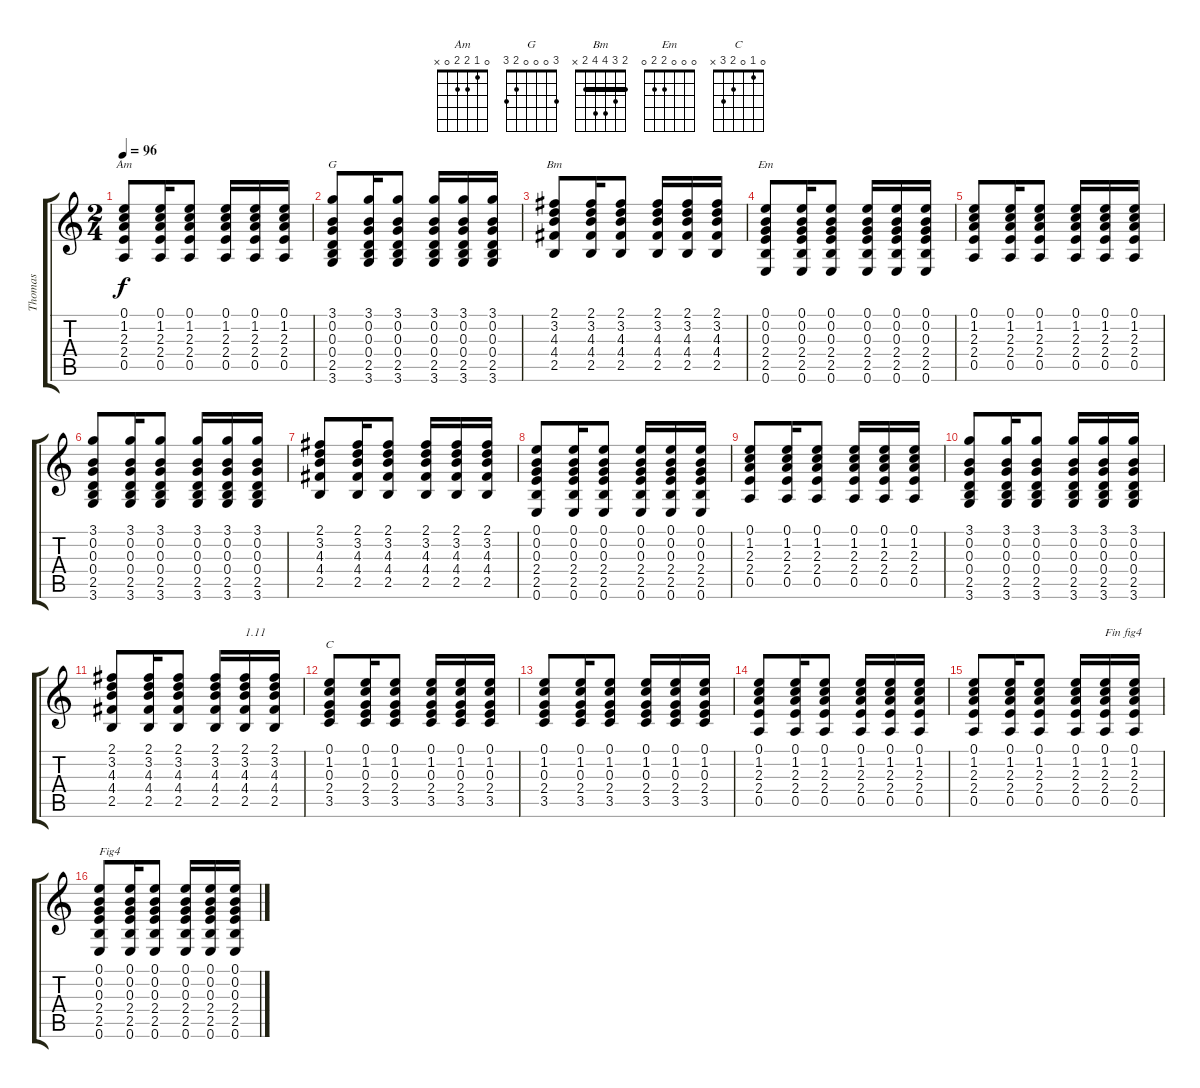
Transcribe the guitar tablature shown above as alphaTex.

\track ("Thomas" "Thomas") {instrument electricguitarjazz}
\staff {score tabs}
\tuning (E4 B3 G3 D3 A2 E2) {hide}
\chord ("Am" 0 1 2 2 0 x)
\chord ("G" 3 0 0 0 2 3)
\chord ("Bm" 2 3 4 4 2 x) {barre 2}
\chord ("Em" 0 0 0 2 2 0)
\chord ("C" 0 1 0 2 3 x)
\ts (2 4)
\tempo 96
\clef g2
\ks c
(0.1 1.2 2.3 2.4 0.5).8{ch "Am" dy f} (0.1 1.2 2.3 2.4 0.5).16 (0.1 1.2 2.3 2.4 0.5).8 (0.1 1.2 2.3 2.4 0.5).16 (0.1 1.2 2.3 2.4 0.5).16 (0.1 1.2 2.3 2.4 0.5).16 |
(3.1 0.2 0.3 0.4 2.5 3.6).8{ch "G"} (3.1 0.2 0.3 0.4 2.5 3.6).16 (3.1 0.2 0.3 0.4 2.5 3.6).8 (3.1 0.2 0.3 0.4 2.5 3.6).16 (3.1 0.2 0.3 0.4 2.5 3.6).16 (3.1 0.2 0.3 0.4 2.5 3.6).16 |
(2.1 3.2 4.3 4.4 2.5).8{ch "Bm"} (2.1 3.2 4.3 4.4 2.5).16 (2.1 3.2 4.3 4.4 2.5).8 (2.1 3.2 4.3 4.4 2.5).16 (2.1 3.2 4.3 4.4 2.5).16 (2.1 3.2 4.3 4.4 2.5).16 |
(0.1 0.2 0.3 2.4 2.5 0.6).8{ch "Em"} (0.1 0.2 0.3 2.4 2.5 0.6).16 (0.1 0.2 0.3 2.4 2.5 0.6).8 (0.1 0.2 0.3 2.4 2.5 0.6).16 (0.1 0.2 0.3 2.4 2.5 0.6).16 (0.1 0.2 0.3 2.4 2.5 0.6).16 |
(0.1 1.2 2.3 2.4 0.5).8 (0.1 1.2 2.3 2.4 0.5).16 (0.1 1.2 2.3 2.4 0.5).8 (0.1 1.2 2.3 2.4 0.5).16 (0.1 1.2 2.3 2.4 0.5).16 (0.1 1.2 2.3 2.4 0.5).16 |
(3.1 0.2 0.3 0.4 2.5 3.6).8 (3.1 0.2 0.3 0.4 2.5 3.6).16 (3.1 0.2 0.3 0.4 2.5 3.6).8 (3.1 0.2 0.3 0.4 2.5 3.6).16 (3.1 0.2 0.3 0.4 2.5 3.6).16 (3.1 0.2 0.3 0.4 2.5 3.6).16 |
(2.1 3.2 4.3 4.4 2.5).8 (2.1 3.2 4.3 4.4 2.5).16 (2.1 3.2 4.3 4.4 2.5).8 (2.1 3.2 4.3 4.4 2.5).16 (2.1 3.2 4.3 4.4 2.5).16 (2.1 3.2 4.3 4.4 2.5).16 |
(0.1 0.2 0.3 2.4 2.5 0.6).8 (0.1 0.2 0.3 2.4 2.5 0.6).16 (0.1 0.2 0.3 2.4 2.5 0.6).8 (0.1 0.2 0.3 2.4 2.5 0.6).16 (0.1 0.2 0.3 2.4 2.5 0.6).16 (0.1 0.2 0.3 2.4 2.5 0.6).16 |
(0.1 1.2 2.3 2.4 0.5).8 (0.1 1.2 2.3 2.4 0.5).16 (0.1 1.2 2.3 2.4 0.5).8 (0.1 1.2 2.3 2.4 0.5).16 (0.1 1.2 2.3 2.4 0.5).16 (0.1 1.2 2.3 2.4 0.5).16 |
(3.1 0.2 0.3 0.4 2.5 3.6).8 (3.1 0.2 0.3 0.4 2.5 3.6).16 (3.1 0.2 0.3 0.4 2.5 3.6).8 (3.1 0.2 0.3 0.4 2.5 3.6).16 (3.1 0.2 0.3 0.4 2.5 3.6).16 (3.1 0.2 0.3 0.4 2.5 3.6).16 |
(2.1 3.2 4.3 4.4 2.5).8 (2.1 3.2 4.3 4.4 2.5).16 (2.1 3.2 4.3 4.4 2.5).8 (2.1 3.2 4.3 4.4 2.5).16 (2.1 3.2 4.3 4.4 2.5).16{txt "1.11"} (2.1 3.2 4.3 4.4 2.5).16 |
(0.1 1.2 0.3 2.4 3.5).8{ch "C"} (0.1 1.2 0.3 2.4 3.5).16 (0.1 1.2 0.3 2.4 3.5).8 (0.1 1.2 0.3 2.4 3.5).16 (0.1 1.2 0.3 2.4 3.5).16 (0.1 1.2 0.3 2.4 3.5).16 |
(0.1 1.2 0.3 2.4 3.5).8 (0.1 1.2 0.3 2.4 3.5).16 (0.1 1.2 0.3 2.4 3.5).8 (0.1 1.2 0.3 2.4 3.5).16 (0.1 1.2 0.3 2.4 3.5).16 (0.1 1.2 0.3 2.4 3.5).16 |
(0.1 1.2 2.3 2.4 0.5).8 (0.1 1.2 2.3 2.4 0.5).16 (0.1 1.2 2.3 2.4 0.5).8 (0.1 1.2 2.3 2.4 0.5).16 (0.1 1.2 2.3 2.4 0.5).16 (0.1 1.2 2.3 2.4 0.5).16 |
(0.1 1.2 2.3 2.4 0.5).8 (0.1 1.2 2.3 2.4 0.5).16 (0.1 1.2 2.3 2.4 0.5).8 (0.1 1.2 2.3 2.4 0.5).16 (0.1 1.2 2.3 2.4 0.5).16{txt "Fin fig4"} (0.1 1.2 2.3 2.4 0.5).16 |
(0.1 0.2 0.3 2.4 2.5 0.6).8{txt "Fig4"} (0.1 0.2 0.3 2.4 2.5 0.6).16 (0.1 0.2 0.3 2.4 2.5 0.6).8 (0.1 0.2 0.3 2.4 2.5 0.6).16 (0.1 0.2 0.3 2.4 2.5 0.6).16 (0.1 0.2 0.3 2.4 2.5 0.6).16
